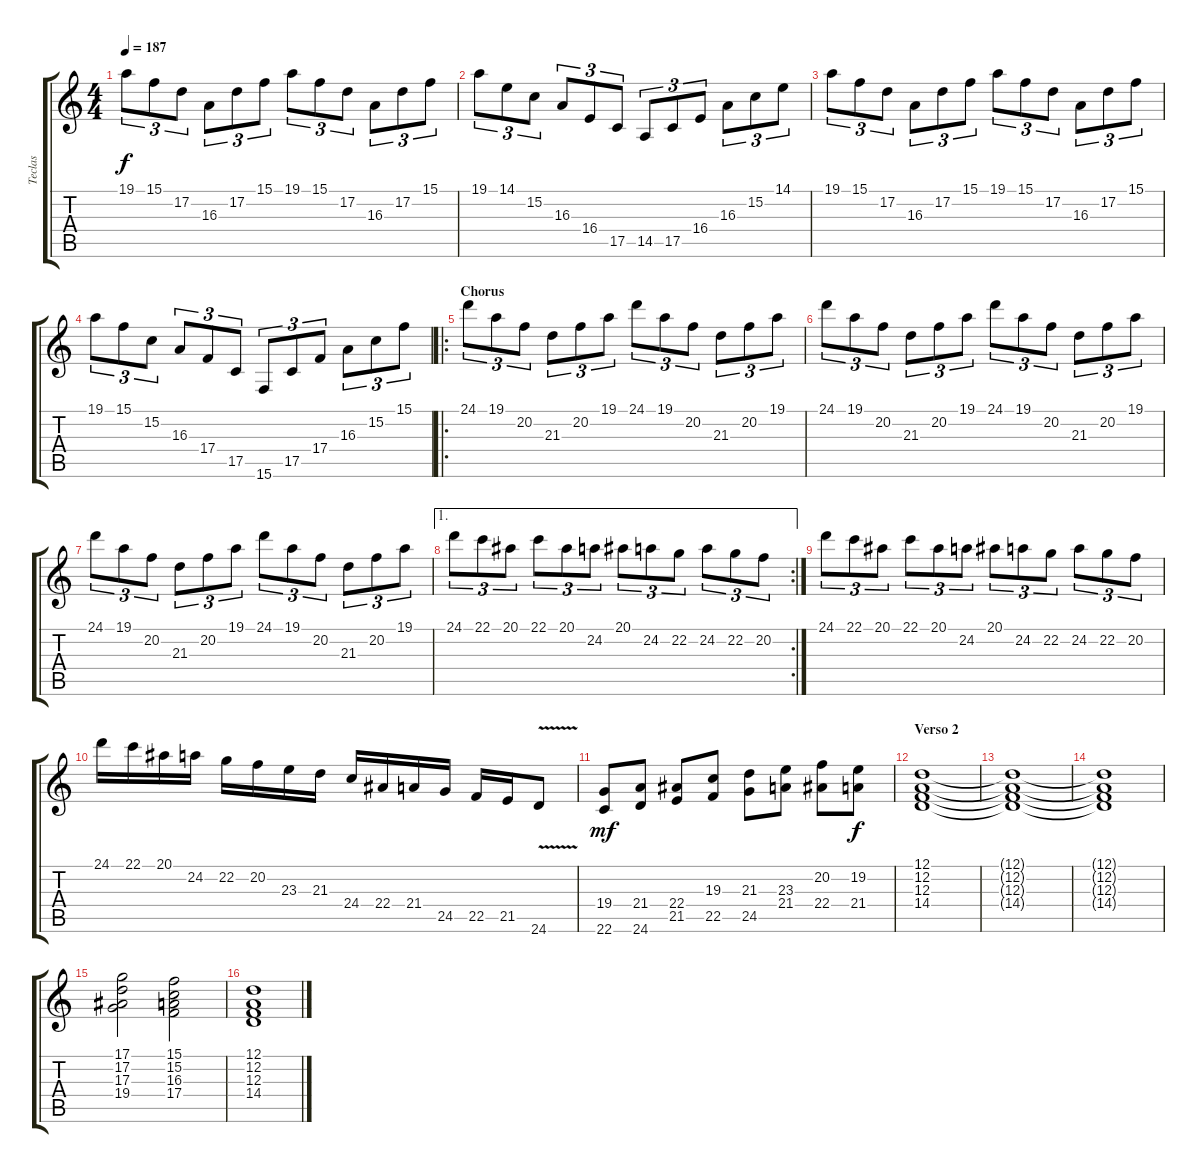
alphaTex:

\track ("Teclas" "Teclas") {instrument stringensemble1}
\staff {score tabs}
\tuning (D4 A3 F3 C3 G2 D2) {hide}
\ts (4 4)
\tempo 187
\clef g2
\ks c
19.1.8{tu (3 2) dy f volume 13 instrument lead1square} 15.1.8{tu (3 2)} 17.2.8{tu (3 2)} 16.3.8{tu (3 2)} 17.2.8{tu (3 2)} 15.1.8{tu (3 2)} 19.1.8{tu (3 2)} 15.1.8{tu (3 2)} 17.2.8{tu (3 2)} 16.3.8{tu (3 2)} 17.2.8{tu (3 2)} 15.1.8{tu (3 2)} |
19.1.8{tu (3 2)} 14.1.8{tu (3 2)} 15.2.8{tu (3 2)} 16.3.8{tu (3 2)} 16.4.8{tu (3 2)} 17.5.8{tu (3 2)} 14.5.8{tu (3 2)} 17.5.8{tu (3 2)} 16.4.8{tu (3 2)} 16.3.8{tu (3 2)} 15.2.8{tu (3 2)} 14.1.8{tu (3 2)} |
19.1.8{tu (3 2) volume 13 instrument lead1square} 15.1.8{tu (3 2)} 17.2.8{tu (3 2)} 16.3.8{tu (3 2)} 17.2.8{tu (3 2)} 15.1.8{tu (3 2)} 19.1.8{tu (3 2)} 15.1.8{tu (3 2)} 17.2.8{tu (3 2)} 16.3.8{tu (3 2)} 17.2.8{tu (3 2)} 15.1.8{tu (3 2)} |
19.1.8{tu (3 2)} 15.1.8{tu (3 2)} 15.2.8{tu (3 2)} 16.3.8{tu (3 2)} 17.4.8{tu (3 2)} 17.5.8{tu (3 2)} 15.6.8{tu (3 2)} 17.5.8{tu (3 2)} 17.4.8{tu (3 2)} 16.3.8{tu (3 2)} 15.2.8{tu (3 2)} 15.1.8{tu (3 2)} |
\ro
\section ("" "Chorus")
24.1.8{tu (3 2) volume 13 instrument lead1square} 19.1.8{tu (3 2)} 20.2.8{tu (3 2)} 21.3.8{tu (3 2)} 20.2.8{tu (3 2)} 19.1.8{tu (3 2)} 24.1.8{tu (3 2)} 19.1.8{tu (3 2)} 20.2.8{tu (3 2)} 21.3.8{tu (3 2)} 20.2.8{tu (3 2)} 19.1.8{tu (3 2)} |
24.1.8{tu (3 2)} 19.1.8{tu (3 2)} 20.2.8{tu (3 2)} 21.3.8{tu (3 2)} 20.2.8{tu (3 2)} 19.1.8{tu (3 2)} 24.1.8{tu (3 2)} 19.1.8{tu (3 2)} 20.2.8{tu (3 2)} 21.3.8{tu (3 2)} 20.2.8{tu (3 2)} 19.1.8{tu (3 2)} |
24.1.8{tu (3 2)} 19.1.8{tu (3 2)} 20.2.8{tu (3 2)} 21.3.8{tu (3 2)} 20.2.8{tu (3 2)} 19.1.8{tu (3 2)} 24.1.8{tu (3 2)} 19.1.8{tu (3 2)} 20.2.8{tu (3 2)} 21.3.8{tu (3 2)} 20.2.8{tu (3 2)} 19.1.8{tu (3 2)} |
\ae 1
\rc 2
24.1.8{tu (3 2)} 22.1.8{tu (3 2)} 20.1.8{tu (3 2)} 22.1.8{tu (3 2)} 20.1.8{tu (3 2)} 24.2.8{tu (3 2)} 20.1.8{tu (3 2)} 24.2.8{tu (3 2)} 22.2.8{tu (3 2)} 24.2.8{tu (3 2)} 22.2.8{tu (3 2)} 20.2.8{tu (3 2)} |
24.1.8{tu (3 2)} 22.1.8{tu (3 2)} 20.1.8{tu (3 2)} 22.1.8{tu (3 2)} 20.1.8{tu (3 2)} 24.2.8{tu (3 2)} 20.1.8{tu (3 2)} 24.2.8{tu (3 2)} 22.2.8{tu (3 2)} 24.2.8{tu (3 2)} 22.2.8{tu (3 2)} 20.2.8{tu (3 2)} |
24.1.16{volume 14 instrument lead1square} 22.1.16 20.1.16 24.2.16 22.2.16 20.2.16 23.3.16 21.3.16 24.4.16 22.4.16 21.4.16 24.5.16 22.5.16 21.5.16 24.6{v}.8 |
(19.4 22.6).8{dy mf} (21.4 24.6).8 (22.4 21.5).8 (19.3 22.5).8 (21.3 24.5).8 (23.3 21.4).8 (20.2 22.4).8 (19.2 21.4).8{dy f} |
\section ("" "Verso 2")
(12.1 12.2 12.3 14.4).1{volume 12 instrument stringensemble1} |
(12.1{t} 12.2{t} 12.3{t} 14.4{t}).1 |
(12.1{t} 12.2{t} 12.3{t} 14.4{t}).1 |
(17.1 17.2 17.3 19.4).2 (15.1 15.2 16.3 17.4).2 |
(12.1 12.2 12.3 14.4).1
